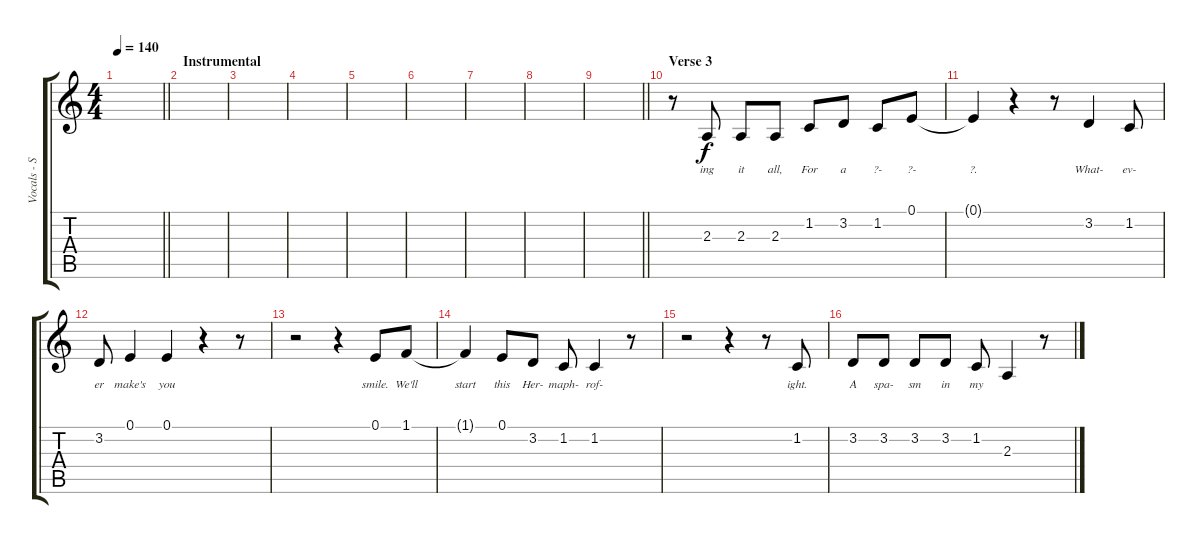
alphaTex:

\track ("Vocals - Simon Neil" "Vocals - S") {instrument altosax}
\staff {score tabs}
\tuning (E4 B3 G3 D3 A2 E2) {hide}
\ts (4 4)
\tempo 140
\clef g2
\barLineRight lightlight
\ks c
|
\section ("" "Instrumental")
|
|
|
|
|
|
|
\barLineRight lightlight
|
\section ("" "Verse 3")
r.8 2.3.8{lyrics (0 "ing") lyrics (1 "") lyrics (2 "") lyrics (3 "") lyrics (4 "")} 2.3.8{lyrics (0 "it") lyrics (1 "") lyrics (2 "") lyrics (3 "") lyrics (4 "")} 2.3.8{lyrics (0 "all,") lyrics (1 "") lyrics (2 "") lyrics (3 "") lyrics (4 "")} 1.2.8{lyrics (0 "For") lyrics (1 "") lyrics (2 "") lyrics (3 "") lyrics (4 "")} 3.2.8{lyrics (0 "a") lyrics (1 "") lyrics (2 "") lyrics (3 "") lyrics (4 "")} 1.2.8{lyrics (0 "?-") lyrics (1 "") lyrics (2 "") lyrics (3 "") lyrics (4 "")} 0.1.8{lyrics (0 "?-") lyrics (1 "") lyrics (2 "") lyrics (3 "") lyrics (4 "")} |
0.1{t}.4{lyrics (0 "?.") lyrics (1 "") lyrics (2 "") lyrics (3 "") lyrics (4 "")} r.4 r.8 3.2.4{lyrics (0 "What-") lyrics (1 "") lyrics (2 "") lyrics (3 "") lyrics (4 "")} 1.2.8{lyrics (0 "ev-") lyrics (1 "") lyrics (2 "") lyrics (3 "") lyrics (4 "")} |
3.2.8{lyrics (0 "er") lyrics (1 "") lyrics (2 "") lyrics (3 "") lyrics (4 "")} 0.1.4{lyrics (0 "make's") lyrics (1 "") lyrics (2 "") lyrics (3 "") lyrics (4 "")} 0.1.4{lyrics (0 "you") lyrics (1 "") lyrics (2 "") lyrics (3 "") lyrics (4 "")} r.4 r.8 |
r.2 r.4 0.1.8{lyrics (0 "smile.") lyrics (1 "") lyrics (2 "") lyrics (3 "") lyrics (4 "")} 1.1.8{lyrics (0 "We'll") lyrics (1 "") lyrics (2 "") lyrics (3 "") lyrics (4 "")} |
1.1{t}.4{lyrics (0 "start") lyrics (1 "") lyrics (2 "") lyrics (3 "") lyrics (4 "")} 0.1.8{lyrics (0 "this") lyrics (1 "") lyrics (2 "") lyrics (3 "") lyrics (4 "")} 3.2.8{lyrics (0 "Her-") lyrics (1 "") lyrics (2 "") lyrics (3 "") lyrics (4 "")} 1.2.8{lyrics (0 "maph-") lyrics (1 "") lyrics (2 "") lyrics (3 "") lyrics (4 "")} 1.2.4{lyrics (0 "rof-") lyrics (1 "") lyrics (2 "") lyrics (3 "") lyrics (4 "")} r.8 |
r.2 r.4 r.8 1.2.8{lyrics (0 "ight.") lyrics (1 "") lyrics (2 "") lyrics (3 "") lyrics (4 "")} |
3.2.8{lyrics (0 "A") lyrics (1 "") lyrics (2 "") lyrics (3 "") lyrics (4 "")} 3.2.8{lyrics (0 "spa-") lyrics (1 "") lyrics (2 "") lyrics (3 "") lyrics (4 "")} 3.2.8{lyrics (0 "sm") lyrics (1 "") lyrics (2 "") lyrics (3 "") lyrics (4 "")} 3.2.8{lyrics (0 "in") lyrics (1 "") lyrics (2 "") lyrics (3 "") lyrics (4 "")} 1.2.8{lyrics (0 "my") lyrics (1 "") lyrics (2 "") lyrics (3 "") lyrics (4 "")} 2.3.4{lyrics (0 "") lyrics (1 "") lyrics (2 "") lyrics (3 "") lyrics (4 "")} r.8
